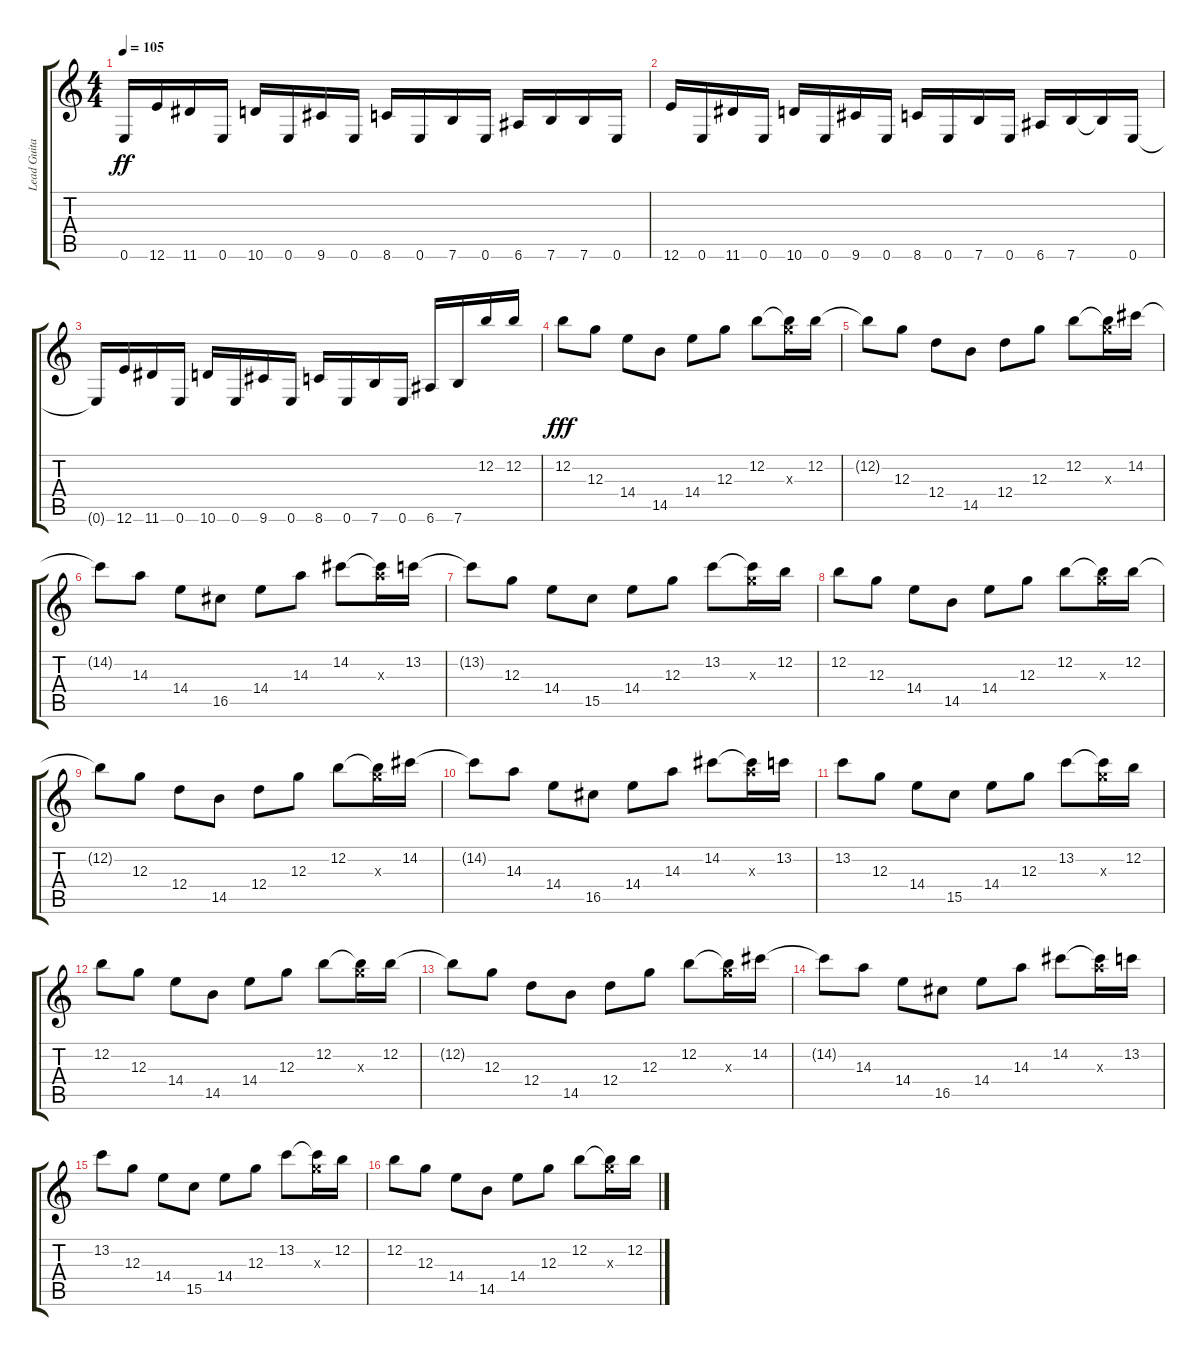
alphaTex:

\track ("Lead Guitar 1" "Lead Guita") {instrument distortionguitar}
\staff {score tabs}
\tuning (E4 B3 G3 D3 A2 E2) {hide}
\ts (4 4)
\tempo 105
\clef g2
\ks c
0.6{t}.16{dy ff} 12.6.16 11.6.16 0.6.16 10.6.16 0.6.16 9.6.16 0.6.16 8.6.16 0.6.16 7.6.16 0.6.16 6.6.16 7.6.16 7.6.16 0.6.16 |
12.6.16 0.6.16 11.6.16 0.6.16 10.6.16 0.6.16 9.6.16 0.6.16 8.6.16 0.6.16 7.6.16 0.6.16 6.6.16 7.6.16 7.6{t}.16 0.6.16 |
0.6{t}.16 12.6.16 11.6.16 0.6.16 10.6.16 0.6.16 9.6.16 0.6.16 8.6.16 0.6.16 7.6.16 0.6.16 6.6.16 7.6.16 12.2.16 12.2.16 |
12.2.8{dy fff} 12.3.8 14.4.8 14.5.8 14.4.8 12.3.8 12.2.8 (12.2{t} 12.3{x}).16 12.2.16 |
12.2{t}.8 12.3.8 12.4.8 14.5.8 12.4.8 12.3.8 12.2.8 (12.2{t} 12.3{x}).16 14.2.16 |
14.2{t}.8 14.3.8 14.4.8 16.5.8 14.4.8 14.3.8 14.2.8 (14.2{t} 14.3{x}).16 13.2.16 |
13.2{t}.8 12.3.8 14.4.8 15.5.8 14.4.8 12.3.8 13.2.8 (13.2{t} 12.3{x}).16 12.2.16 |
12.2.8 12.3.8 14.4.8 14.5.8 14.4.8 12.3.8 12.2.8 (12.2{t} 12.3{x}).16 12.2.16 |
12.2{t}.8 12.3.8 12.4.8 14.5.8 12.4.8 12.3.8 12.2.8 (12.2{t} 12.3{x}).16 14.2.16 |
14.2{t}.8 14.3.8 14.4.8 16.5.8 14.4.8 14.3.8 14.2.8 (14.2{t} 14.3{x}).16 13.2.16 |
13.2.8 12.3.8 14.4.8 15.5.8 14.4.8 12.3.8 13.2.8 (13.2{t} 12.3{x}).16 12.2.16 |
12.2.8 12.3.8 14.4.8 14.5.8 14.4.8 12.3.8 12.2.8 (12.2{t} 12.3{x}).16 12.2.16 |
12.2{t}.8 12.3.8 12.4.8 14.5.8 12.4.8 12.3.8 12.2.8 (12.2{t} 12.3{x}).16 14.2.16 |
14.2{t}.8 14.3.8 14.4.8 16.5.8 14.4.8 14.3.8 14.2.8 (14.2{t} 14.3{x}).16 13.2.16 |
13.2.8 12.3.8 14.4.8 15.5.8 14.4.8 12.3.8 13.2.8 (13.2{t} 12.3{x}).16 12.2.16 |
12.2.8 12.3.8 14.4.8 14.5.8 14.4.8 12.3.8 12.2.8 (12.2{t} 12.3{x}).16 12.2.16
